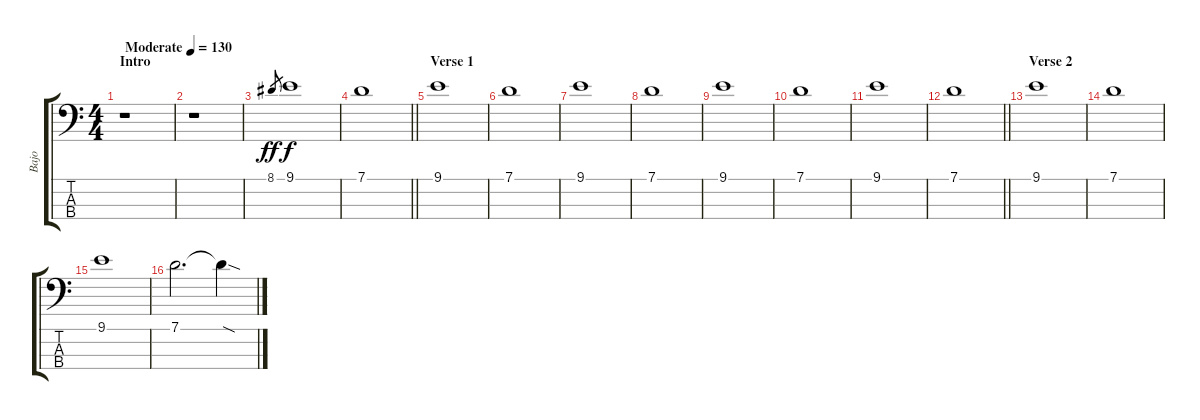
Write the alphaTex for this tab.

\track ("Bajo" "Bajo") {instrument electricbassfinger}
\staff {score tabs}
\tuning (G2 D2 A1 E1) {hide}
\ts (4 4)
\section ("" "Intro")
\tempo (130 "Moderate")
\clef f4
\ks c
r.1{dy ff instrument electricbassfinger} |
r.1 |
8.1.8{gr} 9.1.1{dy f} |
\barLineRight lightlight
7.1.1 |
\section ("" "Verse 1")
9.1.1 |
7.1.1 |
9.1.1 |
7.1.1 |
9.1.1 |
7.1.1 |
9.1.1 |
\barLineRight lightlight
7.1.1 |
\section ("" "Verse 2")
9.1.1 |
7.1.1 |
9.1.1 |
7.1.2{d} 7.1{sod t}.4
